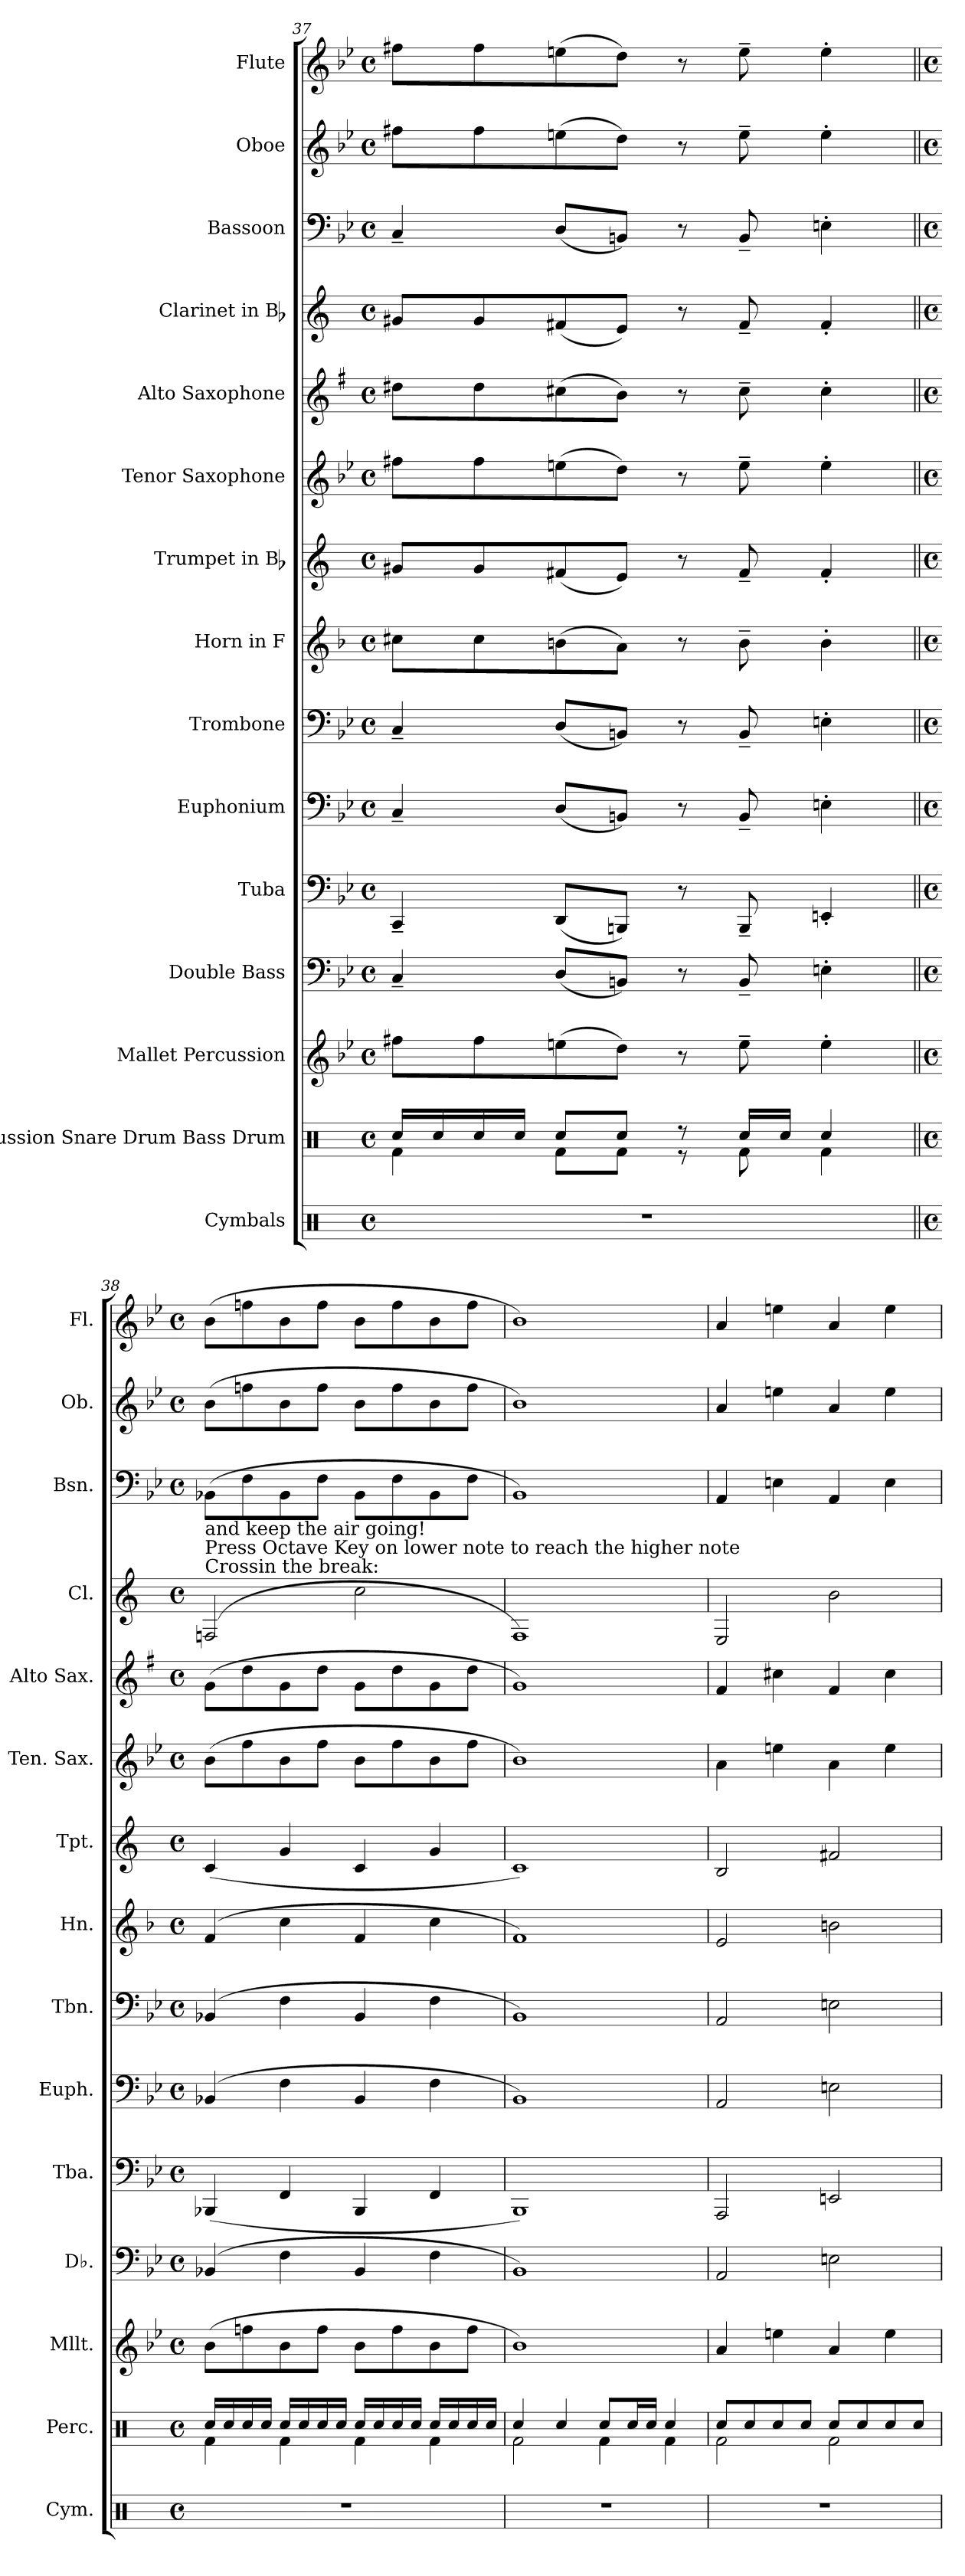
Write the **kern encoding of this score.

**kern	**kern	**kern	**kern	**kern	**kern	**kern	**kern	**kern	**kern	**kern	**kern	**kern	**kern	**kern
*part15	*part14	*part13	*part12	*part11	*part10	*part9	*part8	*part7	*part6	*part5	*part4	*part3	*part2	*part1
*staff15	*staff14	*staff13	*staff12	*staff11	*staff10	*staff9	*staff8	*staff7	*staff6	*staff5	*staff4	*staff3	*staff2	*staff1
*I"Cymbals	*I"Percussion Snare Drum Bass Drum	*I"Mallet Percussion	*I"Double Bass	*I"Tuba	*I"Euphonium	*I"Trombone	*I"Horn in F	*I"Trumpet in Bb	*I"Tenor Saxophone	*I"Alto Saxophone	*I"Clarinet in Bb	*I"Bassoon	*I"Oboe	*I"Flute
*I'Cym.	*I'Perc.	*I'Mllt.	*I'Db.	*I'Tba.	*I'Euph.	*I'Tbn.	*I'Hn.	*I'Tpt.	*I'Ten. Sax.	*I'Alto Sax.	*I'Cl.	*I'Bsn.	*I'Ob.	*I'Fl.
*clefX	*clefX	*clefG2	*clefF4	*clefF4	*clefF4	*clefF4	*clefG2	*clefG2	*clefG2	*clefG2	*clefG2	*clefF4	*clefG2	*clefG2
*	*	*ITrd-14c-24	*ITrd7c12	*	*	*	*ITrd4c7	*ITrd1c2	*ITrd8c14	*ITrd5c9	*ITrd1c2	*	*	*
*k[]	*k[]	*k[b-e-]	*k[b-e-]	*k[b-e-]	*k[b-e-]	*k[b-e-]	*k[b-e-]	*k[b-e-]	*k[b-e-]	*k[b-e-]	*k[b-e-]	*k[b-e-]	*k[b-e-]	*k[b-e-]
*C:	*C:	*B-:	*B-:	*B-:	*B-:	*B-:	*B-:	*B-:	*B-:	*B-:	*B-:	*B-:	*B-:	*B-:
*M4/4	*M4/4	*M4/4	*M4/4	*M4/4	*M4/4	*M4/4	*M4/4	*M4/4	*M4/4	*M4/4	*M4/4	*M4/4	*M4/4	*M4/4
*met(c)	*met(c)	*met(c)	*met(c)	*met(c)	*met(c)	*met(c)	*met(c)	*met(c)	*met(c)	*met(c)	*met(c)	*met(c)	*met(c)	*met(c)
=37	=37	=37	=37	=37	=37	=37	=37	=37	=37	=37	=37	=37	=37	=37
*	*^	*	*	*	*	*	*	*	*	*	*	*	*	*
1r	16Rcci/LL	4Rfi\	8ffff#Xi\L	4CC~i/	4CC~i/	4C~i/	4C~i/	8f#Xi\L	8f#Xi/L	8f#Xi\L	8f#Xi\L	8f#Xi/L	4C~i/	8ff#Xi\L	8ff#Xi\L
.	16Rcci/	.	.	.	.	.	.	.	.	.	.	.	.	.	.
.	16Rcci/	.	8ffff#i\	.	.	.	.	8f#i\	8f#i/	8f#i\	8f#i\	8f#i/	.	8ff#i\	8ff#i\
.	16Rcci/JJ	.	.	.	.	.	.	.	.	.	.	.	.	.	.
.	8Rcci/L	8Rfi\L	(8eeeeni\	(8DDi/L	(8DDi/L	(8Di/L	(8Di/L	(8eni\	(8eni/	(8eni\	(8eni\	(8eni/	(8Di/L	(8eeni\	(8eeni\
.	8Rcci/J	8Rfi\J	8ddddi\J)	8BBBni/J)	8BBBni/J)	8BBni/J)	8BBni/J)	8di\J)	8di/J)	8di\J)	8di\J)	8di/J)	8BBni/J)	8ddi\J)	8ddi\J)
.	8r	8r	8r	8r	8r	8r	8r	8r	8r	8r	8r	8r	8r	8r	8r
.	16Rcci/LL	8Rfi\	8eeee~i\	8BBB~i/	8BBB~i/	8BB~i/	8BB~i/	8e~i\	8e~i/	8e~i\	8e~i\	8e~i/	8BB~i/	8ee~i\	8ee~i\
.	16Rcci/JJ	.	.	.	.	.	.	.	.	.	.	.	.	.	.
.	4Rcci/	4Rfi\	4eeee'i\	4EEn'i\	4EEn'i/	4En'i\	4En'i\	4e'i\	4e'i/	4e'i\	4e'i\	4e'i/	4En'i\	4ee'i\	4ee'i\
!!LO:PB:g=z
=38||	=38||	=38||	=38||	=38||	=38||	=38||	=38||	=38||	=38||	=38||	=38||	=38||	=38||	=38||	=38||
*M4/4	*M4/4	*	*M4/4	*M4/4	*M4/4	*M4/4	*M4/4	*M4/4	*M4/4	*M4/4	*M4/4	*M4/4	*M4/4	*M4/4	*M4/4
*met(c)	*met(c)	*	*met(c)	*met(c)	*met(c)	*met(c)	*met(c)	*met(c)	*met(c)	*met(c)	*met(c)	*met(c)	*met(c)	*met(c)	*met(c)
!	!	!	!	!	!	!	!	!	!	!	!	!LO:TX:a:t=Crossin the break&colon;	!	!	!
!	!	!	!	!	!	!	!	!	!	!	!	!LO:TX:t=Press Octave Key on lower note to reach the higher note	!	!	!
!	!	!	!	!	!	!	!	!	!	!	!	!LO:TX:t=and keep the air going!	!	!	!
1r	16Rcci/LL	4Rfi\	(8bbb-i\L	(4BBB-Xi/	(4BBB-Xi/	(4BB-Xi/	(4BB-Xi/	(4B-i/	(4B-i/	(8B-i\L	(8B-i\L	(2E-Xi/	(8BB-Xi\L	(8b-i\L	(8b-i\L
.	16Rcci/	.	.	.	.	.	.	.	.	.	.	.	.	.	.
.	16Rcci/	.	8ffffni\	.	.	.	.	.	.	8fi\	8fi\	.	8Fi\	8ffni\	8ffni\
.	16Rcci/JJ	.	.	.	.	.	.	.	.	.	.	.	.	.	.
.	16Rcci/LL	4Rfi\	8bbb-i\	4FFi\	4FFi/	4Fi\	4Fi\	4fi\	4fi/	8B-i\	8B-i\	.	8BB-i\	8b-i\	8b-i\
.	16Rcci/	.	.	.	.	.	.	.	.	.	.	.	.	.	.
.	16Rcci/	.	8ffffi\J	.	.	.	.	.	.	8fi\J	8fi\J	.	8Fi\J	8ffi\J	8ffi\J
.	16Rcci/JJ	.	.	.	.	.	.	.	.	.	.	.	.	.	.
.	16Rcci/LL	4Rfi\	8bbb-i\L	4BBB-i/	4BBB-i/	4BB-i/	4BB-i/	4B-i/	4B-i/	8B-i\L	8B-i\L	2b-i\	8BB-i\L	8b-i\L	8b-i\L
.	16Rcci/	.	.	.	.	.	.	.	.	.	.	.	.	.	.
.	16Rcci/	.	8ffffi\	.	.	.	.	.	.	8fi\	8fi\	.	8Fi\	8ffi\	8ffi\
.	16Rcci/JJ	.	.	.	.	.	.	.	.	.	.	.	.	.	.
.	16Rcci/LL	4Rfi\	8bbb-i\	4FFi\	4FFi/	4Fi\	4Fi\	4fi\	4fi/	8B-i\	8B-i\	.	8BB-i\	8b-i\	8b-i\
.	16Rcci/	.	.	.	.	.	.	.	.	.	.	.	.	.	.
.	16Rcci/	.	8ffffi\J	.	.	.	.	.	.	8fi\J	8fi\J	.	8Fi\J	8ffi\J	8ffi\J
.	16Rcci/JJ	.	.	.	.	.	.	.	.	.	.	.	.	.	.
=39	=39	=39	=39	=39	=39	=39	=39	=39	=39	=39	=39	=39	=39	=39	=39
1r	4Rcci/	2Rfi\	1bbb-i)	1BBB-i)	1BBB-i)	1BB-i)	1BB-i)	1B-i)	1B-i)	1B-i)	1B-i)	1E-i)	1BB-i)	1b-i)	1b-i)
.	4Rcci/	.	.	.	.	.	.	.	.	.	.	.	.	.	.
.	8Rcci/L	4Rfi\	.	.	.	.	.	.	.	.	.	.	.	.	.
.	16Rcci/L	.	.	.	.	.	.	.	.	.	.	.	.	.	.
.	16Rcci/JJ	.	.	.	.	.	.	.	.	.	.	.	.	.	.
.	4Rcci/	4Rfi\	.	.	.	.	.	.	.	.	.	.	.	.	.
=40	=40	=40	=40	=40	=40	=40	=40	=40	=40	=40	=40	=40	=40	=40	=40
1r	8Rcci/L	2Rfi\	4aaai/	2AAAi/	2AAAi/	2AAi/	2AAi/	2Ai/	2Ai/	4Ai\	4Ai/	2Di/	4AAi/	4ai/	4ai/
.	8Rcci/	.	.	.	.	.	.	.	.	.	.	.	.	.	.
.	8Rcci/	.	4eeeeni\	.	.	.	.	.	.	4eni\	4eni\	.	4Eni\	4eeni\	4eeni\
.	8Rcci/J	.	.	.	.	.	.	.	.	.	.	.	.	.	.
.	8Rcci/L	2Rfi\	4aaai/	2EEni\	2EEni/	2Eni\	2Eni\	2eni\	2eni/	4Ai\	4Ai/	2ai\	4AAi/	4ai/	4ai/
.	8Rcci/	.	.	.	.	.	.	.	.	.	.	.	.	.	.
.	8Rcci/	.	4eeeei\	.	.	.	.	.	.	4ei\	4ei\	.	4Ei\	4eei\	4eei\
.	8Rcci/J	.	.	.	.	.	.	.	.	.	.	.	.	.	.
*	*v	*v	*	*	*	*	*	*	*	*	*	*	*	*	*
=	=	=	=	=	=	=	=	=	=	=	=	=	=	=
*-	*-	*-	*-	*-	*-	*-	*-	*-	*-	*-	*-	*-	*-	*-
